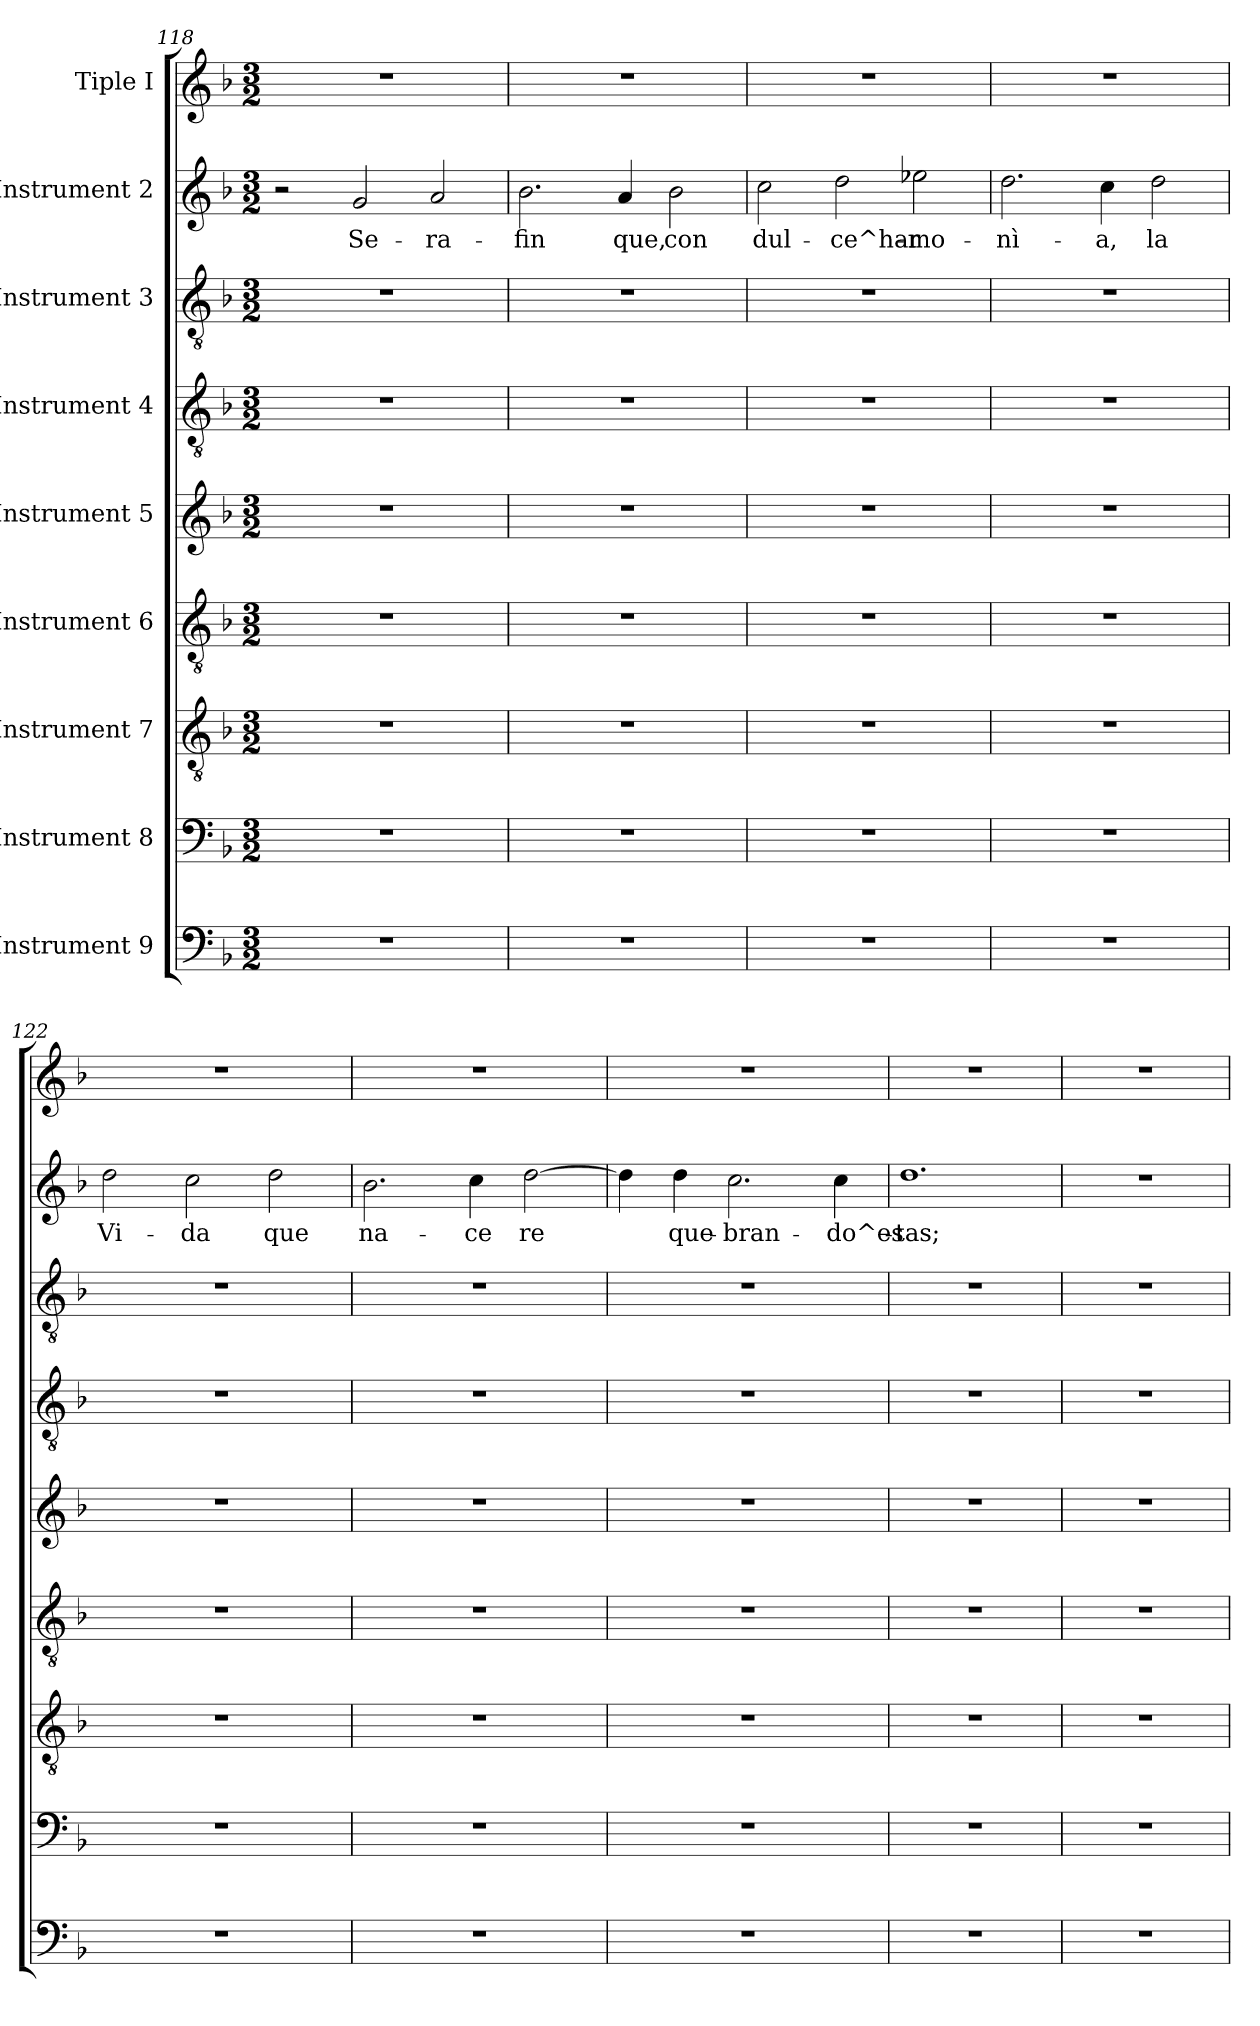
**kern	**kern	**kern	**kern	**kern	**kern	**kern	**kern	**text	**kern
*part9	*part8	*part7	*part6	*part5	*part4	*part3	*part2	*part2	*part1
*staff9	*staff8	*staff7	*staff6	*staff5	*staff4	*staff3	*staff2	*staff2	*staff1
*I"Instrument 9	*I"Instrument 8	*I"Instrument 7	*I"Instrument 6	*I"Instrument 5	*I"Instrument 4	*I"Instrument 3	*I"Instrument 2	*	*I"Tiple I
!!LO:PB:g=z
*clefF4	*clefF4	*clefGv2	*clefGv2	*clefG2	*clefGv2	*clefGv2	*clefG2	*	*clefG2
*k[b-]	*k[b-]	*k[b-]	*k[b-]	*k[b-]	*k[b-]	*k[b-]	*k[b-]	*	*k[b-]
*F:	*F:	*F:	*F:	*F:	*F:	*F:	*F:	*	*F:
*M3/2	*M3/2	*M3/2	*M3/2	*M3/2	*M3/2	*M3/2	*M3/2	*	*M3/2
=118	=118	=118	=118	=118	=118	=118	=118	=118	=118
1.r	1.r	1.r	1.r	1.r	1.r	1.r	2r	.	1.r
!	!	!	!	!	!	!	!	!LO:LY:b:cj	!
.	.	.	.	.	.	.	2g/	Se-	.
!	!	!	!	!	!	!	!	!LO:LY:b:cj	!
.	.	.	.	.	.	.	2a/	-ra-	.
=119	=119	=119	=119	=119	=119	=119	=119	=119	=119
!	!	!	!	!	!	!	!	!LO:LY:b:cj	!
1.r	1.r	1.r	1.r	1.r	1.r	1.r	2.b-\	-fin	1.r
!	!	!	!	!	!	!	!	!LO:LY:b:cj	!
.	.	.	.	.	.	.	4a/	que,	.
!	!	!	!	!	!	!	!	!LO:LY:b:cj	!
.	.	.	.	.	.	.	2b-\	con	.
=120	=120	=120	=120	=120	=120	=120	=120	=120	=120
!	!	!	!	!	!	!	!	!LO:LY:b:cj	!
1.r	1.r	1.r	1.r	1.r	1.r	1.r	2cc\	dul-	1.r
!	!	!	!	!	!	!	!	!LO:LY:b:cj	!
.	.	.	.	.	.	.	2dd\	-ce^har-	.
!	!	!	!	!	!	!	!	!LO:LY:b:cj	!
.	.	.	.	.	.	.	2ee-X\	-mo-	.
=121	=121	=121	=121	=121	=121	=121	=121	=121	=121
!	!	!	!	!	!	!	!	!LO:LY:b:cj	!
1.r	1.r	1.r	1.r	1.r	1.r	1.r	2.dd\	-nì-	1.r
!	!	!	!	!	!	!	!	!LO:LY:b:cj	!
.	.	.	.	.	.	.	4cc\	-a,	.
!	!	!	!	!	!	!	!	!LO:LY:b:cj	!
.	.	.	.	.	.	.	2dd\	la	.
=122	=122	=122	=122	=122	=122	=122	=122	=122	=122
!	!	!	!	!	!	!	!	!LO:LY:b:cj	!
1.r	1.r	1.r	1.r	1.r	1.r	1.r	2dd\	Vi-	1.r
!	!	!	!	!	!	!	!	!LO:LY:b:cj	!
.	.	.	.	.	.	.	2cc\	-da	.
!	!	!	!	!	!	!	!	!LO:LY:b:cj	!
.	.	.	.	.	.	.	2dd\	que	.
=123	=123	=123	=123	=123	=123	=123	=123	=123	=123
!	!	!	!	!	!	!	!	!LO:LY:b:cj	!
1.r	1.r	1.r	1.r	1.r	1.r	1.r	2.b-\	na-	1.r
!	!	!	!	!	!	!	!	!LO:LY:b:cj	!
.	.	.	.	.	.	.	4cc\	-ce	.
!	!	!	!	!	!	!	!	!LO:LY:b:cj	!
.	.	.	.	.	.	.	[>2dd\	re-	.
=124	=124	=124	=124	=124	=124	=124	=124	=124	=124
!	!	!	!	!	!	!	!	!LO:LY:b:cj	!
1.r	1.r	1.r	1.r	1.r	1.r	1.r	4dd\]	--	1.r
!	!	!	!	!	!	!	!	!LO:LY:b:cj	!
.	.	.	.	.	.	.	4dd\	-que-	.
!	!	!	!	!	!	!	!	!LO:LY:b:cj	!
.	.	.	.	.	.	.	2.cc\	-bran-	.
!	!	!	!	!	!	!	!	!LO:LY:b:cj	!
.	.	.	.	.	.	.	4cc\	-do^es-	.
!!LO:LB:g=z
=125	=125	=125	=125	=125	=125	=125	=125	=125	=125
!	!	!	!	!	!	!	!	!LO:LY:b:cj	!
1.r	1.r	1.r	1.r	1.r	1.r	1.r	1.dd	-tas;	1.r
=126	=126	=126	=126	=126	=126	=126	=126	=126	=126
1.r	1.r	1.r	1.r	1.r	1.r	1.r	1.r	.	1.r
=	=	=	=	=	=	=	=	=	=
*-	*-	*-	*-	*-	*-	*-	*-	*-	*-
